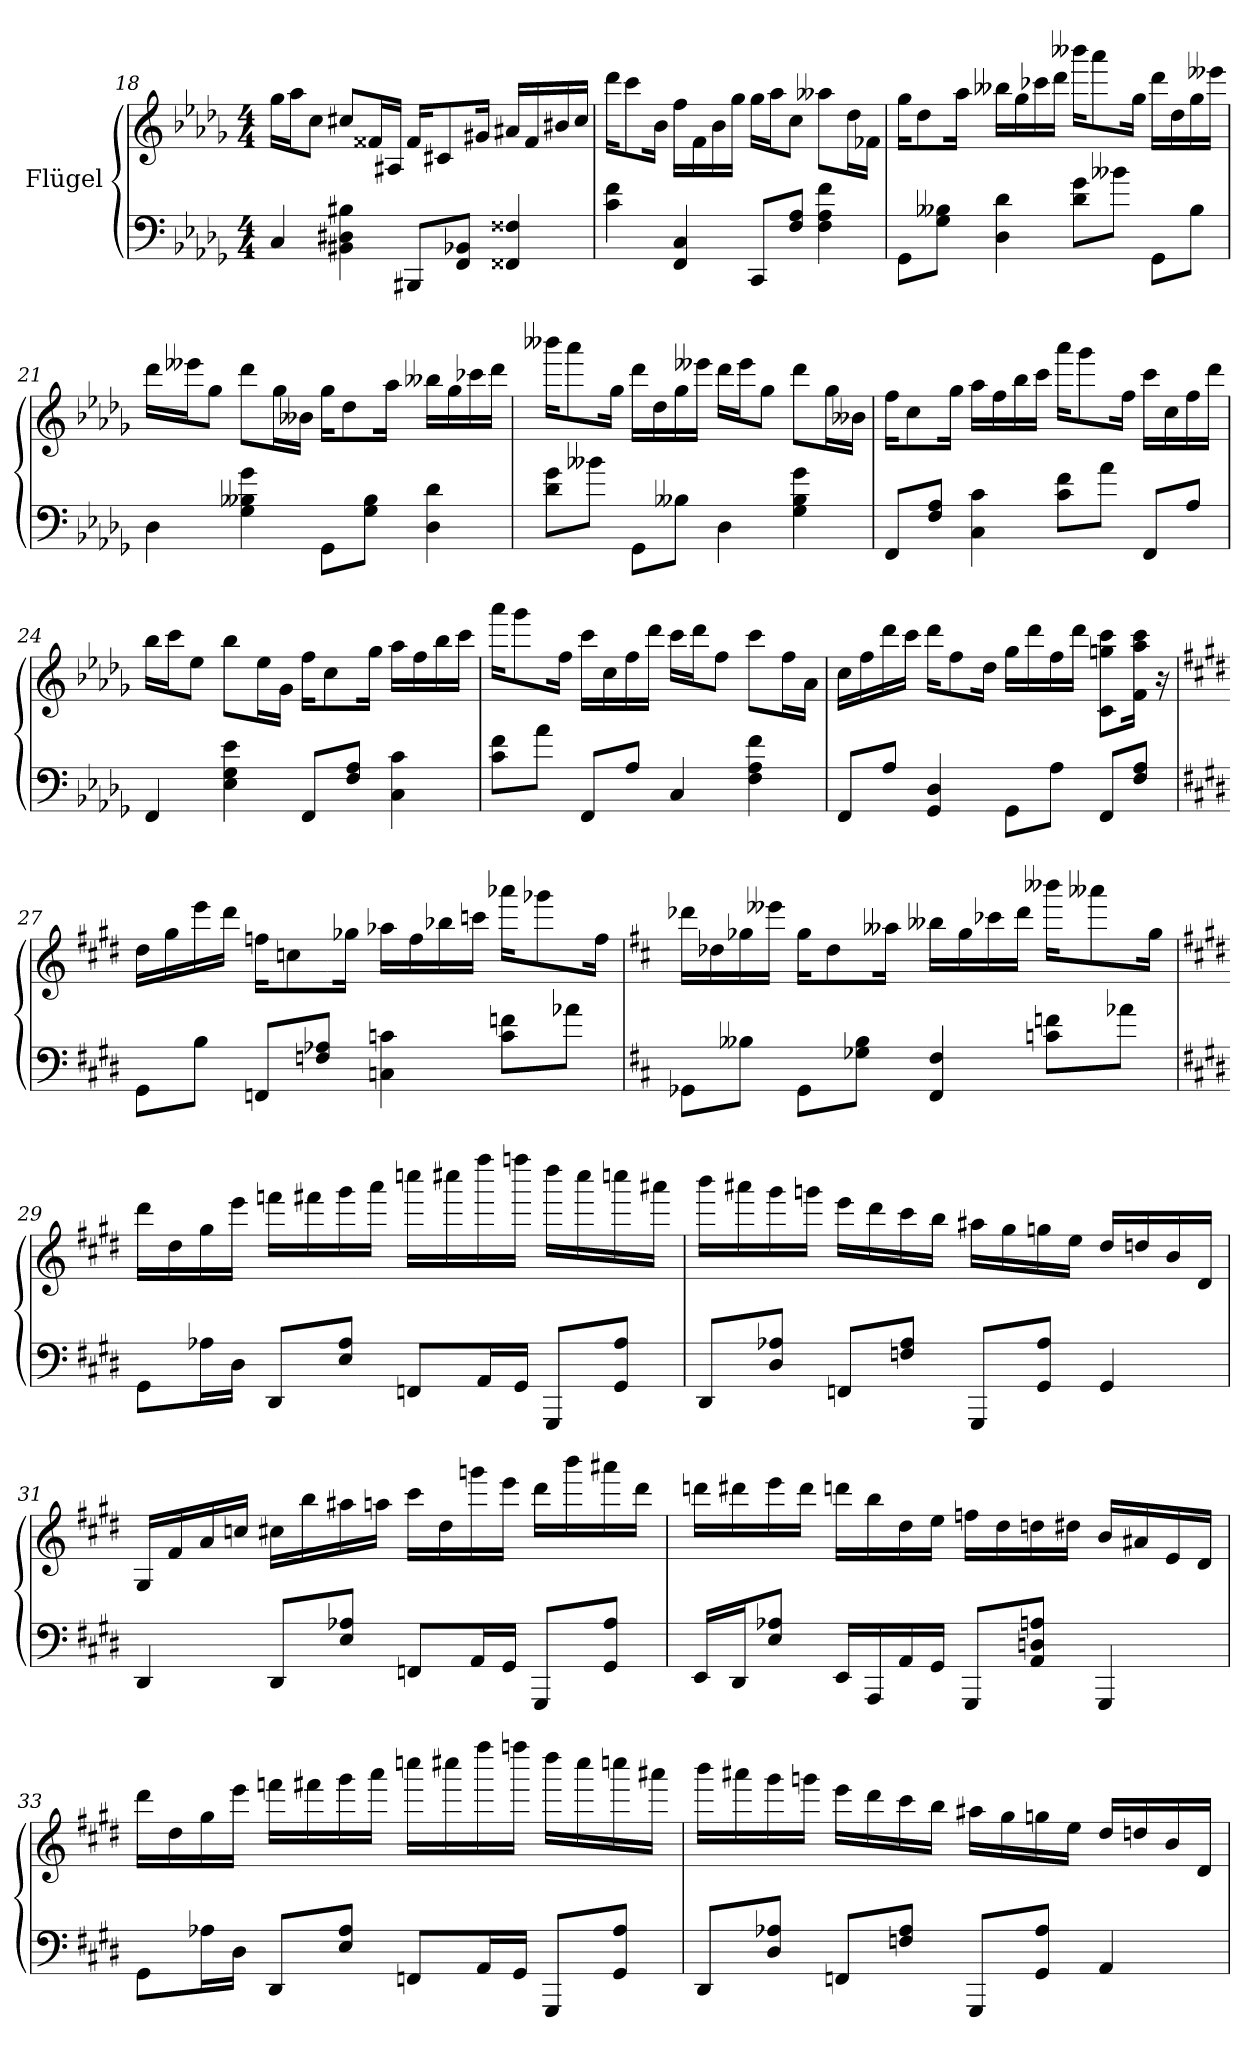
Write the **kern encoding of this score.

**kern	**kern
*part1	*part1
*staff2	*staff1
*I"Flügel	*
*clefF4	*clefG2
*k[b-e-a-d-g-]	*k[b-e-a-d-g-]
*M4/4	*M4/4
=18	=18
4C	16gg-LL
.	16aa-J
.	8ccJ
4BB#X 4D#X 4B#X	8cc#XL
.	16f##XL
.	16A#XJJ
8BBB#XL	16f##KL
.	8c#X
8BB-X 8FFJ	.
.	16g#XJk
4FF##X 4F##X	16a#XLL
.	16f##
.	16b#X
.	16cc#JJ
=19	=19
4c 4f	16ddd-KL
.	8ccc
.	16b-Jk
4FF 4C	16ffLL
.	16f
.	16b-
.	16gg-JJ
8CCL	16gg-LL
.	16aa-J
8F 8A-J	8ccJ
4F 4A- 4f	8aa--XL
.	16dd-L
.	16f-XJJ
=20	=20
8GG-L	16gg-KL
.	8dd-
8G- 8B--XJ	.
.	16aa-Jk
4d- 4D-	16bb--XLL
.	16gg-
.	16ccc-X
.	16ddd-JJ
8d- 8g-L	16bbb--XKL
.	8aaa-
8b--XJ	.
.	16gg-Jk
8GG-L	16ddd-LL
.	16dd-
8B--J	16gg-
.	16eee--XJJ
=21	=21
4D-	16ddd-LL
.	16eee--XJ
.	8gg-J
4G- 4B--X 4g-	8ddd-L
.	16gg-L
.	16b--XJJ
8GG-L	16gg-KL
.	8dd-
8G- 8B--J	.
.	16aa-Jk
4d- 4D-	16bb--XLL
.	16gg-
.	16ccc-X
.	16ddd-JJ
=22	=22
8d- 8g-L	16bbb--XKL
.	8aaa-
8b--XJ	.
.	16gg-Jk
8GG-L	16ddd-LL
.	16dd-
8B--XJ	16gg-
.	16eee--XJJ
4D-	16ddd-LL
.	16eee--J
.	8gg-J
4G- 4B-- 4g-	8ddd-L
.	16gg-L
.	16b--XJJ
=23	=23
8FFL	16ffKL
.	8cc
8F 8A-J	.
.	16gg-Jk
4C 4c	16aa-LL
.	16ff
.	16bb-
.	16cccJJ
8c 8fL	16aaa-KL
.	8ggg-
8a-J	.
.	16ffJk
8FFL	16cccLL
.	16cc
8A-J	16ff
.	16ddd-JJ
=24	=24
4FF	16bb-LL
.	16cccJ
.	8ee-J
4E- 4G- 4e-	8bb-L
.	16ee-L
.	16g-JJ
8FFL	16ffKL
.	8cc
8F 8A-J	.
.	16gg-Jk
4C 4c	16aa-LL
.	16ff
.	16bb-
.	16cccJJ
=25	=25
8c 8fL	16aaa-KL
.	8ggg-
8a-J	.
.	16ffJk
8FFL	16cccLL
.	16cc
8A-J	16ff
.	16ddd-JJ
4C	16cccLL
.	16ddd-J
.	8ffJ
4F 4A- 4f	8cccL
.	16ffL
.	16a-JJ
=26	=26
8FFL	16ccLL
.	16ff
8A-J	16ddd-
.	16cccJJ
4GG- 4D-	16ddd-KL
.	8ff
.	16dd-Jk
8GG-L	16gg-LL
.	16ddd-
8A-J	16ff
.	16ddd-JJ
8FFL	8ccc 8ggn 8cL
8F 8A-J	16aa- 16ccc 16fJk
.	16r
=27	=27
*k[f#c#g#d#]	*k[f#c#g#d#]
8GG#L	16dd#LL
.	16gg#
8BJ	16eee
.	16ddd#JJ
8FFnL	16ffnKL
.	8ccn
8Fn 8A-XJ	.
.	16gg-XJk
4Cn 4cn	16aa-XLL
.	16ff
.	16bb-X
.	16cccnJJ
8c 8fnL	16aaa-XKL
.	8ggg-X
8a-XJ	.
.	16ffJk
=28	=28
*k[f#c#]	*k[f#c#]
8GG-XL	16ddd-XLL
.	16dd-X
8B--XJ	16gg-X
.	16eee--XJJ
8GG-L	16gg-KL
.	8dd-
8G-X 8B--J	.
.	16aa--XJk
4FF# 4F#	16bb--XLL
.	16gg-
.	16ccc-X
.	16ddd-JJ
8cn 8fnL	16bbb--XKL
.	8aaa--X
8a-XJ	.
.	16gg-Jk
=29	=29
*k[f#c#g#d#]	*k[f#c#g#d#]
8GG#L	16ddd#LL
.	16dd#
16A-XL	16gg#
16D#JJ	16eeeJJ
8DD#L	16fffnLL
.	16fff#X
8A- 8EJ	16ggg#
.	16aaaJJ
8FFnL	16ccccnLL
.	16cccc#X
16AAL	16ffff#
16GG#JJ	16ffffnJJ
8GGG#L	16dddd#LL
.	16cccc#
8A- 8GG#J	16ccccn
.	16aaa#XJJ
=30	=30
8DD#L	16bbbLL
.	16aaa#X
8A-X 8D#J	16ggg#
.	16gggnJJ
8FFnL	16eeeLL
.	16ddd#
8Fn 8A-J	16ccc#
.	16bbJJ
8GGG#L	16aa#XLL
.	16gg#
8A- 8GG#J	16ggn
.	16eeJJ
4GG#	16dd#LL
.	16ddn
.	16b
.	16d#JJ
=31	=31
4DD#	16G#LL
.	16f#
.	16a
.	16ccnJJ
8DD#L	16cc#XLL
.	16bb
8A-X 8EJ	16aa#X
.	16aanJJ
8FFnL	16ccc#LL
.	16dd#
16AAL	16gggn
16GG#JJ	16eeeJJ
8GGG#L	16ddd#LL
.	16bbb
8A- 8GG#J	16aaa#X
.	16ddd#JJ
=32	=32
16EELL	16dddnLL
16DD#J	16ddd#X
8A-X 8EJ	16eee
.	16ddd#JJ
16EELL	16dddnLL
16AAA	16bb
16AA	16dd#
16GG#JJ	16eeJJ
8GGG#L	16ffnLL
.	16dd#
8AA 8An 8DnJ	16ddn
.	16dd#XJJ
4GGG#	16bLL
.	16a#X
.	16e
.	16d#JJ
=33	=33
8GG#L	16ddd#LL
.	16dd#
16A-XL	16gg#
16D#JJ	16eeeJJ
8DD#L	16fffnLL
.	16fff#X
8A- 8EJ	16ggg#
.	16aaaJJ
8FFnL	16ccccnLL
.	16cccc#X
16AAL	16ffff#
16GG#JJ	16ffffnJJ
8GGG#L	16dddd#LL
.	16cccc#
8A- 8GG#J	16ccccn
.	16aaa#XJJ
=34	=34
8DD#L	16bbbLL
.	16aaa#X
8A-X 8D#J	16ggg#
.	16gggnJJ
8FFnL	16eeeLL
.	16ddd#
8Fn 8A-J	16ccc#
.	16bbJJ
8GGG#L	16aa#XLL
.	16gg#
8A- 8GG#J	16ggn
.	16eeJJ
4AA	16dd#LL
.	16ddn
.	16b
.	16d#JJ
=	=
*-	*-
